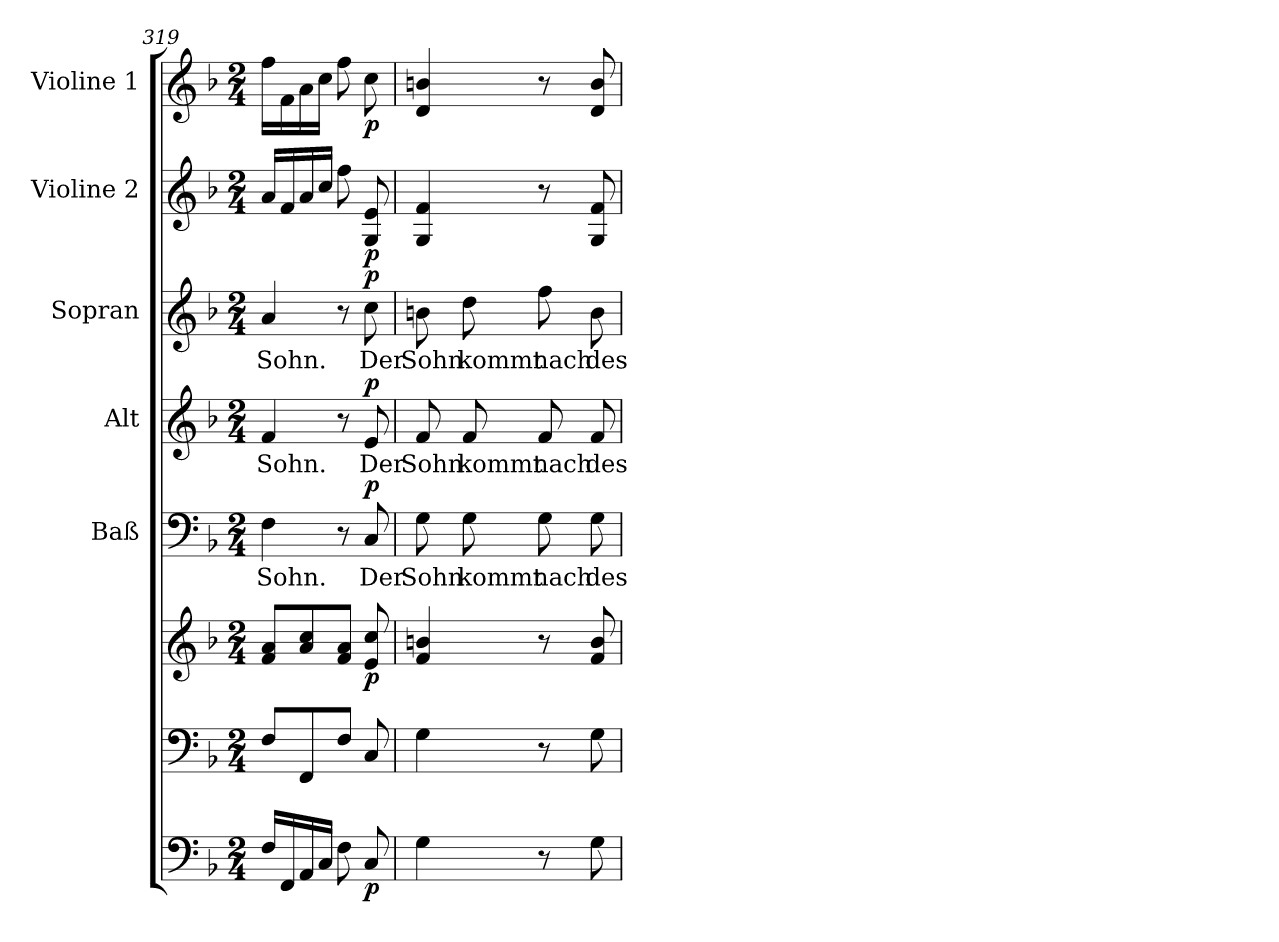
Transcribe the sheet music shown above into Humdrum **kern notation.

**kern	**dynam	**kern	**kern	**dynam	**kern	**text	**dynam	**kern	**text	**dynam	**kern	**text	**dynam	**kern	**dynam	**kern	**dynam
*part7	*part7	*part6	*part6	*part6	*part5	*part5	*part5	*part4	*part4	*part4	*part3	*part3	*part3	*part2	*part2	*part1	*part1
*staff8	*staff8	*staff7	*staff6	*staff6/7	*staff5	*staff5	*staff5	*staff4	*staff4	*staff4	*staff3	*staff3	*staff3	*staff2	*staff2	*staff1	*staff1
*	*	*	*	*	*I"Baß	*	*	*I"Alt	*	*	*I"Sopran	*	*	*I"Violine 2	*	*I"Violine 1	*
*	*	*	*	*	*	*	*	*	*	*	*	*	*	*I'Vln	*	*I'Vln	*
*clefF4	*	*clefF4	*clefG2	*	*clefF4	*	*	*clefG2	*	*	*clefG2	*	*	*clefG2	*	*clefG2	*
*ITrd7c12	*	*	*	*	*	*	*	*	*	*	*	*	*	*	*	*	*
*k[b-]	*	*k[b-]	*k[b-]	*	*k[b-]	*	*	*k[b-]	*	*	*k[b-]	*	*	*k[b-]	*	*k[b-]	*
*F:	*	*F:	*F:	*	*F:	*	*	*F:	*	*	*F:	*	*	*F:	*	*F:	*
*M2/4	*	*M2/4	*M2/4	*	*M2/4	*	*	*M2/4	*	*	*M2/4	*	*	*M2/4	*	*M2/4	*
=319	=319	=319	=319	=319	=319	=319	=319	=319	=319	=319	=319	=319	=319	=319	=319	=319	=319
!	!	!	!	!	!	!LO:LY:b	!	!	!LO:LY:b	!	!	!LO:LY:b	!	!	!	!	!
16FF/LL	.	8F/L	8f/ 8a/L	.	4F\	Sohn.	.	4f/	Sohn.	.	4a/	Sohn.	.	16a/LL	.	16ff\LL	.
16FFF/	.	.	.	.	.	.	.	.	.	.	.	.	.	16f/	.	16f\	.
16AAA/	.	8FF/	8a/ 8cc/	.	.	.	.	.	.	.	.	.	.	16a/	.	16a\	.
16CC/JJ	.	.	.	.	.	.	.	.	.	.	.	.	.	16cc/JJ	.	16cc\JJ	.
8FF\	.	8F/J	8f/ 8a/J	.	8r	.	.	8r	.	.	8r	.	.	8ff\	.	8ff\	.
!	!LO:DY:b	!	!	!LO:DY:b	!	!LO:LY:b	!LO:DY:a	!	!LO:LY:b	!LO:DY:a	!	!LO:LY:b	!LO:DY:a	!	!LO:DY:b	!	!LO:DY:b
8CC/	p	8C/	8e/ 8cc/	p	8C/	Der	p	8e/	Der	p	8cc\	Der	p	8G/ 8e/	p	8cc\	p
=320	=320	=320	=320	=320	=320	=320	=320	=320	=320	=320	=320	=320	=320	=320	=320	=320	=320
!	!	!	!	!	!	!LO:LY:b	!	!	!LO:LY:b	!	!	!LO:LY:b	!	!	!	!	!
4GG\	.	4G\	4f/ 4bn/	.	8G\	Sohn	.	8f/	Sohn	.	8bn\	Sohn	.	4G/ 4f/	.	4d/ 4bn/	.
!	!	!	!	!	!	!LO:LY:b	!	!	!LO:LY:b	!	!	!LO:LY:b	!	!	!	!	!
.	.	.	.	.	8G\	kommt	.	8f/	kommt	.	8dd\	kommt	.	.	.	.	.
!	!	!	!	!	!	!LO:LY:b	!	!	!LO:LY:b	!	!	!LO:LY:b	!	!	!	!	!
8r	.	8r	8r	.	8G\	nach	.	8f/	nach	.	8ff\	nach	.	8r	.	8r	.
!	!	!	!	!	!	!LO:LY:b	!	!	!LO:LY:b	!	!	!LO:LY:b	!	!	!	!	!
8GG\	.	8G\	8f/ 8b/	.	8G\	des	.	8f/	des	.	8b\	des	.	8G/ 8f/	.	8d/ 8b/	.
=	=	=	=	=	=	=	=	=	=	=	=	=	=	=	=	=	=
*-	*-	*-	*-	*-	*-	*-	*-	*-	*-	*-	*-	*-	*-	*-	*-	*-	*-
